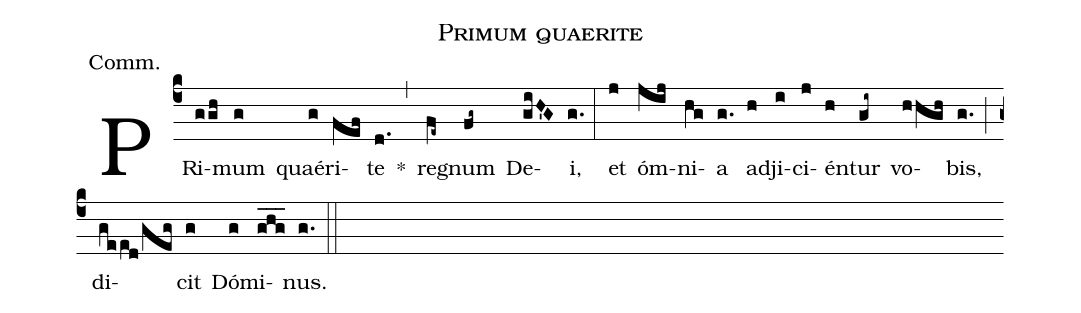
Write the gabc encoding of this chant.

name:Primum quaerite;
annotation:Comm.;
mode:8;
office-part:Communion;
%%
(c4) PRi(ggh)mum(g) quaé(g)ri(fef)te(d.) *(,) re(fe~)gnum(fg~) De(giH'G)i,(g.) (:) et(j) óm(jij)ni(hg)a(g.) ad(h)ji(i)ci(j)én(h)tur(gi~) vo(hhgh)bis,(g.) (;) di(geed/geg)cit(g) Dó(g)mi(ghg___)nus.(g.) (::)
